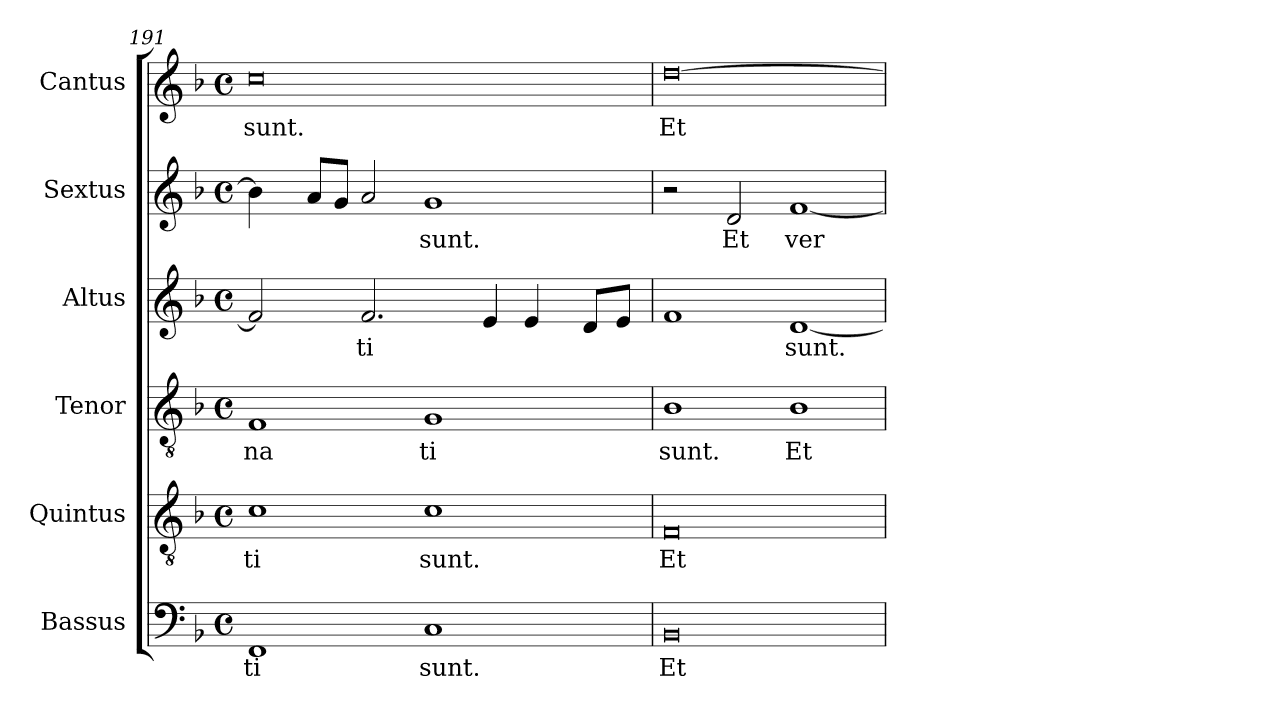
**kern	**text	**kern	**text	**kern	**text	**kern	**text	**kern	**text	**kern	**text
*part6	*part6	*part5	*part5	*part4	*part4	*part3	*part3	*part2	*part2	*part1	*part1
*staff6	*staff6	*staff5	*staff5	*staff4	*staff4	*staff3	*staff3	*staff2	*staff2	*staff1	*staff1
*I"Bassus	*	*I"Quintus	*	*I"Tenor	*	*I"Altus	*	*I"Sextus	*	*I"Cantus	*
*I'Bassus	*	*I'Quintus	*	*I'Tenor	*	*I'Altus	*	*I'Sextus	*	*I'Cantus	*
!!LO:LB:g=z
*clefF4	*	*clefGv2	*	*clefGv2	*	*clefG2	*	*clefG2	*	*clefG2	*
*k[b-]	*	*k[b-]	*	*k[b-]	*	*k[b-]	*	*k[b-]	*	*k[b-]	*
*F:	*	*F:	*	*F:	*	*F:	*	*F:	*	*F:	*
*M4/4	*	*M4/4	*	*M4/4	*	*M4/4	*	*M4/4	*	*M4/4	*
*met(c)	*	*met(c)	*	*met(c)	*	*met(c)	*	*met(c)	*	*met(c)	*
=191	=191	=191	=191	=191	=191	=191	=191	=191	=191	=191	=191
!	!LO:LY:b:cj	!	!LO:LY:b:cj	!	!LO:LY:b:cj	!	!	!	!	!	!LO:LY:b:cj
*	*	*	*	*^	*	*^	*	*	*	*	*
1FF	ti	1c	ti	1F	8.ryy	na	2f/]	64ryy	.	4b-\]	.	0cc	sunt.
.	.	.	.	.	.	.	.	1ryy	.	.	.	.	.
.	.	.	.	.	1ryy	.	.	.	.	.	.	.	.
.	.	.	.	.	.	.	.	.	.	8a/L	.	.	.
.	.	.	.	.	.	.	.	.	.	8g/J	.	.	.
!	!	!	!	!	!	!	!	!	!LO:LY:b:cj	!	!	!	!
.	.	.	.	.	.	.	2.f/	.	ti	2a/	.	.	.
!	!LO:LY:b:cj	!	!LO:LY:b:cj	!	!	!LO:LY:b:cj	!	!	!	!	!LO:LY:b:cj	!	!
1C	sunt.	1c	sunt.	1G	.	ti	.	.	.	1g	sunt.	.	.
.	.	.	.	.	.	.	.	2ryy	.	.	.	.	.
.	.	.	.	.	2ryy	.	.	.	.	.	.	.	.
.	.	.	.	.	.	.	4e/	.	.	.	.	.	.
.	.	.	.	.	.	.	4e/	.	.	.	.	.	.
.	.	.	.	.	.	.	.	4ryy	.	.	.	.	.
.	.	.	.	.	4ryy	.	.	.	.	.	.	.	.
.	.	.	.	.	.	.	8d/L	.	.	.	.	.	.
.	.	.	.	.	.	.	.	8...ryy	.	.	.	.	.
.	.	.	.	.	.	.	8e/J	.	.	.	.	.	.
.	.	.	.	.	16ryy	.	.	.	.	.	.	.	.
=192	=192	=192	=192	=192	=192	=192	=192	=192	=192	=192	=192	=192	=192
!	!LO:LY:b:cj	!	!LO:LY:b:cj	!	!	!LO:LY:b:cj	!	!	!	!	!	!	!LO:LY:b:cj
*	*	*	*	*v	*v	*	*	*	*	*	*	*	*
*	*	*	*	*	*	*v	*v	*	*	*	*	*
0BB-	Et	0F	Et	1B-	sunt.	1f	.	2r	.	[>0dd	Et
!	!	!	!	!	!	!	!	!	!LO:LY:b:cj	!	!
.	.	.	.	.	.	.	.	2d/	Et	.	.
!	!	!	!	!	!LO:LY:b:cj	!	!LO:LY:b	!	!LO:LY:b:cj	!	!
.	.	.	.	1B-	Et	[<1d	sunt.	[<1f	ver	.	.
=	=	=	=	=	=	=	=	=	=	=	=
*-	*-	*-	*-	*-	*-	*-	*-	*-	*-	*-	*-
